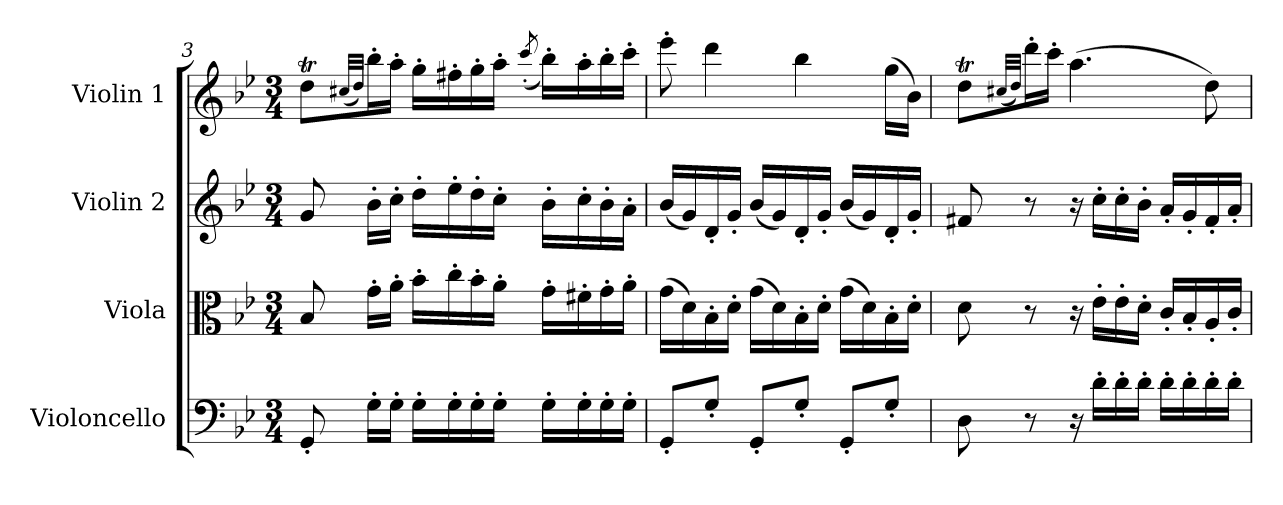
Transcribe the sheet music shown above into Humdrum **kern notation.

**kern	**kern	**kern	**kern
*part4	*part3	*part2	*part1
*staff4	*staff3	*staff2	*staff1
*I"Violoncello	*I"Viola	*I"Violin 2	*I"Violin 1
*I'Vc	*I'Vla	*I'Vln	*I'Vln
!!LO:LB:g=z
*clefF4	*clefC3	*clefG2	*clefG2
*k[b-e-]	*k[b-e-]	*k[b-e-]	*k[b-e-]
*M3/4	*M3/4	*M3/4	*M3/4
=3	=3	=3	=3
8GG'/	8B-/	8g/	8ddt\L
.	.	.	(32qcc#X/LLL
.	.	.	32qdd/JJJ)
16G'\LL	16g'\LL	16b-'\LL	16bb-'\L
16G'\JJ	16a'\JJ	16cc'\JJ	16aa'\JJ
16G'\LL	16b-'\LL	16dd'\LL	16gg'\LL
16G'\	16cc'\	16ee-'\	16ff#X'\
16G'\	16b-'\	16dd'\	16gg'\
16G'\JJ	16a'\JJ	16cc'\JJ	16aa'\JJ
.	.	.	(8qccc'/
16G'\LL	16g'\LL	16b-'\LL	16bb-'\LL)
16G'\	16f#X'\	16cc'\	16aa'\
16G'\	16g'\	16b-'\	16bb-'\
16G'\JJ	16a'\JJ	16a'\JJ	16ccc'\JJ
=4	=4	=4	=4
8GG'/L	(16g\LL	(16b-/LL	8eee-'\
.	16d\)	16g/)	.
8G'/J	16B-'\	16d'/	4ddd\
.	16d'\JJ	16g'/JJ	.
8GG'/L	(16g\LL	(16b-/LL	.
.	16d\)	16g/)	.
8G'/J	16B-'\	16d'/	4bb-\
.	16d'\JJ	16g'/JJ	.
8GG'/L	(16g\LL	(16b-/LL	.
.	16d\)	16g/)	.
8G'/J	16B-'\	16d'/	(16gg\LL
.	16d'\JJ	16g'/JJ	16b-\JJ)
!!LO:LB:g=z
=5	=5	=5	=5
8D\	8d\	8f#X/	8ddt\L
.	.	.	(32qcc#X/LLL
.	.	.	32qdd/JJJ)
8r	8r	8r	16ddd'\L
.	.	.	16ccc'\JJ
16r	16r	16r	(4.aa\
16d'\LL	16e-'\LL	16cc'\LL	.
16d'\	16e-'\	16cc'\	.
16d'\JJ	16d'\JJ	16b-'\JJ	.
16d'\LL	16c'/LL	16a'/LL	.
16d'\	16B-'/	16g'/	.
16d'\	16A'/	16f#'/	8dd\)
16d'\JJ	16c'/JJ	16a'/JJ	.
=	=	=	=
*-	*-	*-	*-
